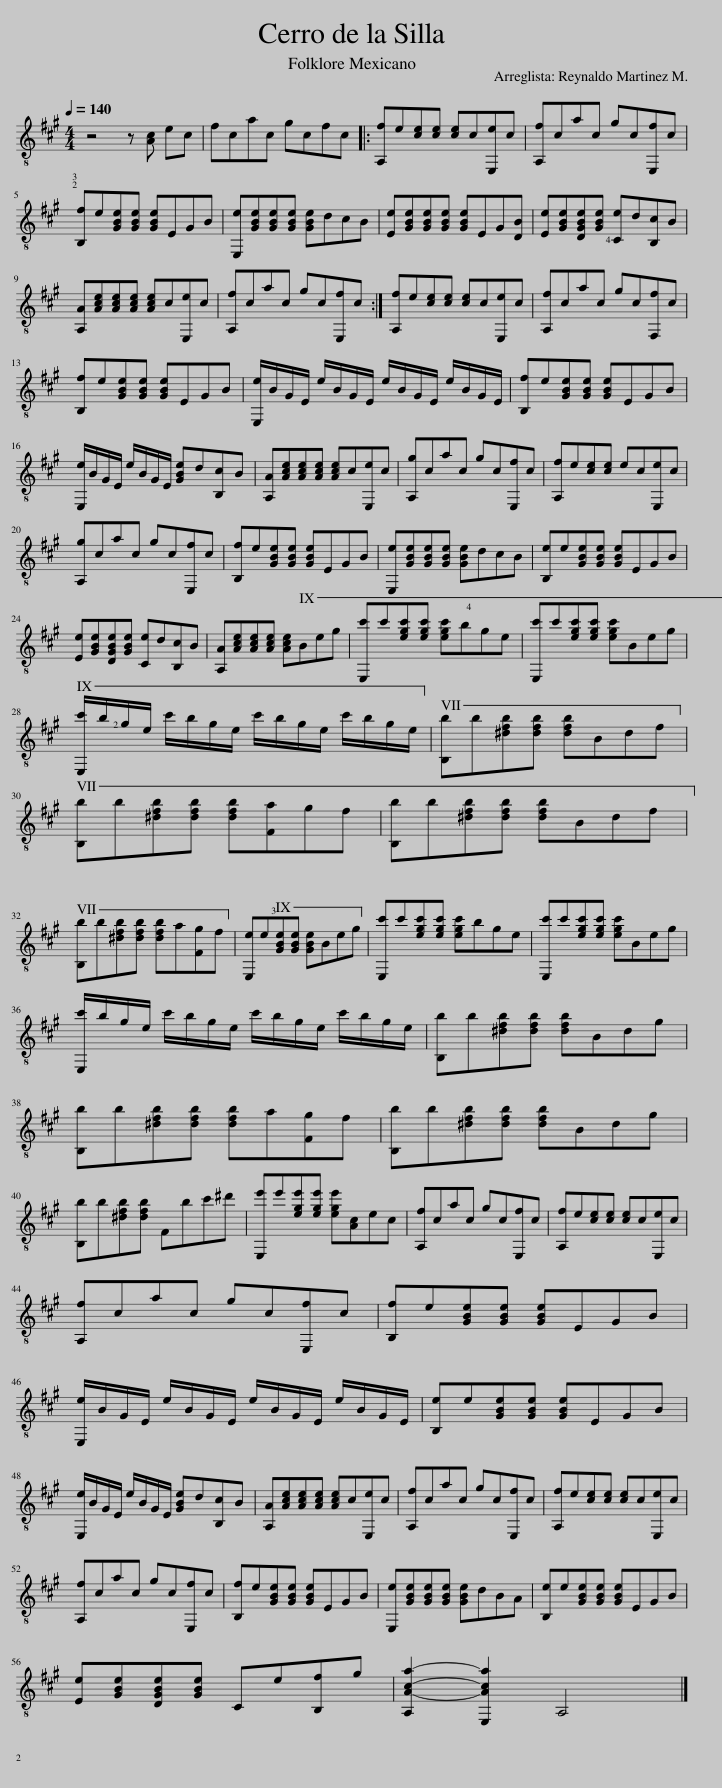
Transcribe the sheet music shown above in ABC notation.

X:1
L:1/8
Q:1/4=140
M:4/4
I:linebreak $
K:A
V:1 treble-8
V:1
 z4 z [Ac] ec | fcac gcfc |: [A,f]e[ce][ce] [ce]c[E,e]c | [A,f]cac gc[E,f]c |$ !2!!3![B,f]e[GBe][GBe] [GBe]EGB | %5
 [E,e][GBe][GBe][GBe] [GBe]dcB | [Ee][GBe][GBe][GBe] [GBe]EG[DB] | [Ee][GBe][DGBe][GBe] !4![Ce]d[B,c]B |$ [A,A][Ace][Ace][Ace] [Ace]c[E,e]c | [A,f]cac gc[E,f]c :| %10
 [A,f]e[ce][ce] [ce]c[E,e]c | [A,f]cac gc[F,f]c |$ [B,f]e[GBe][GBe] [GBe]EGB | [E,e]/B/G/E/ e/B/G/E/ e/B/G/E/ e/B/G/E/ | [B,f]e[GBe][GBe] [GBe]EGB |$ %15
 [E,e]/B/G/E/ e/B/G/E/ [GBe]d[B,c]B | [A,A][Ace][Ace][Ace] [Ace]c[E,e]c | [A,g]cac gc[E,f]c | [A,f]e[ce][ce] ec[E,e]c |$ [A,g]cac gc[E,f]c | %20
 [B,f]e[GBe][GBe] [GBe]EGB | [E,e][GBe][GBe][GBe] [GBe]dcB | [B,e]e[GBe][GBe] [GBe]EGB |$ [Ee][GBe][DGBe][GBe] [Ce]d[B,c]B | [A,A][Ace][Ace][Ace] [Ace]Beg | %25
 [E,c']c'[egc'][egc'] [egc']!4!bge | [E,c']c'[egc'][egc'] [egc']Beg |$ [E,c']/b/!2!g/e/ c'/b/g/e/ c'/b/g/e/ c'/b/g/e/ | [B,b]b[^dfb][dfb] [dfb]Bdf |$ [B,b]b[^dfb][dfb] [dfb][Fa]gf | %30
 [B,b]b[^dfb][dfb] [dfb]Bdf |$ [B,b]b[^dfb][dfb] [dfb]a[Fg]f | [E,e]e!3![GBe][GBe] [GBe]Beg | [E,c']c'[egc'][egc'] [egc']bge | [E,c']c'[egc'][egc'] [egc']Beg |$ %35
 [E,c']/b/g/e/ c'/b/g/e/ c'/b/g/e/ c'/b/g/e/ | [B,b]b[^dfb][dfb] [dfb]Bdg |$ [B,b]b[^dfb][dfb] [dfb]a[Fg]f | [B,b]b[^dfb][dfb] [dfb]Bdg |$ [B,b]b[^dfb][dfb] Fbc'^d' | %40
 [E,e']e'[ege'][ege'] [ege'][Ac]ec | [A,f]cac gc[E,f]c | [A,f]e[ce][ce] [ce]c[E,e]c |$ [A,f]cac gc[E,f]c | [B,f]e[GBe][GBe] [GBe]EGB |$ %45
 [E,e]/B/G/E/ e/B/G/E/ e/B/G/E/ e/B/G/E/ | [B,e]e[GBe][GBe] [GBe]EGB |$ [E,e]/B/G/E/ e/B/G/E/ [GBe]d[B,c]B | [A,A][Ace][Ace][Ace] [Ace]c[E,e]c | [A,f]cac gc[E,f]c | %50
 [A,f]e[ce][ce] [ce]c[E,e]c |$ [A,f]cac gc[E,f]c | [B,f]e[GBe][GBe] [GBe]EGB | [E,e][GBe][GBe][GBe] [GBe]dBA | [B,e]e[GBe][GBe] [GBe]EGB |$ %55
 [Ee][GBe][DGBe][GBe] Ce[B,f]g | [A,A-c-a-]2 [E,Aca]2 A,4 |] %57
